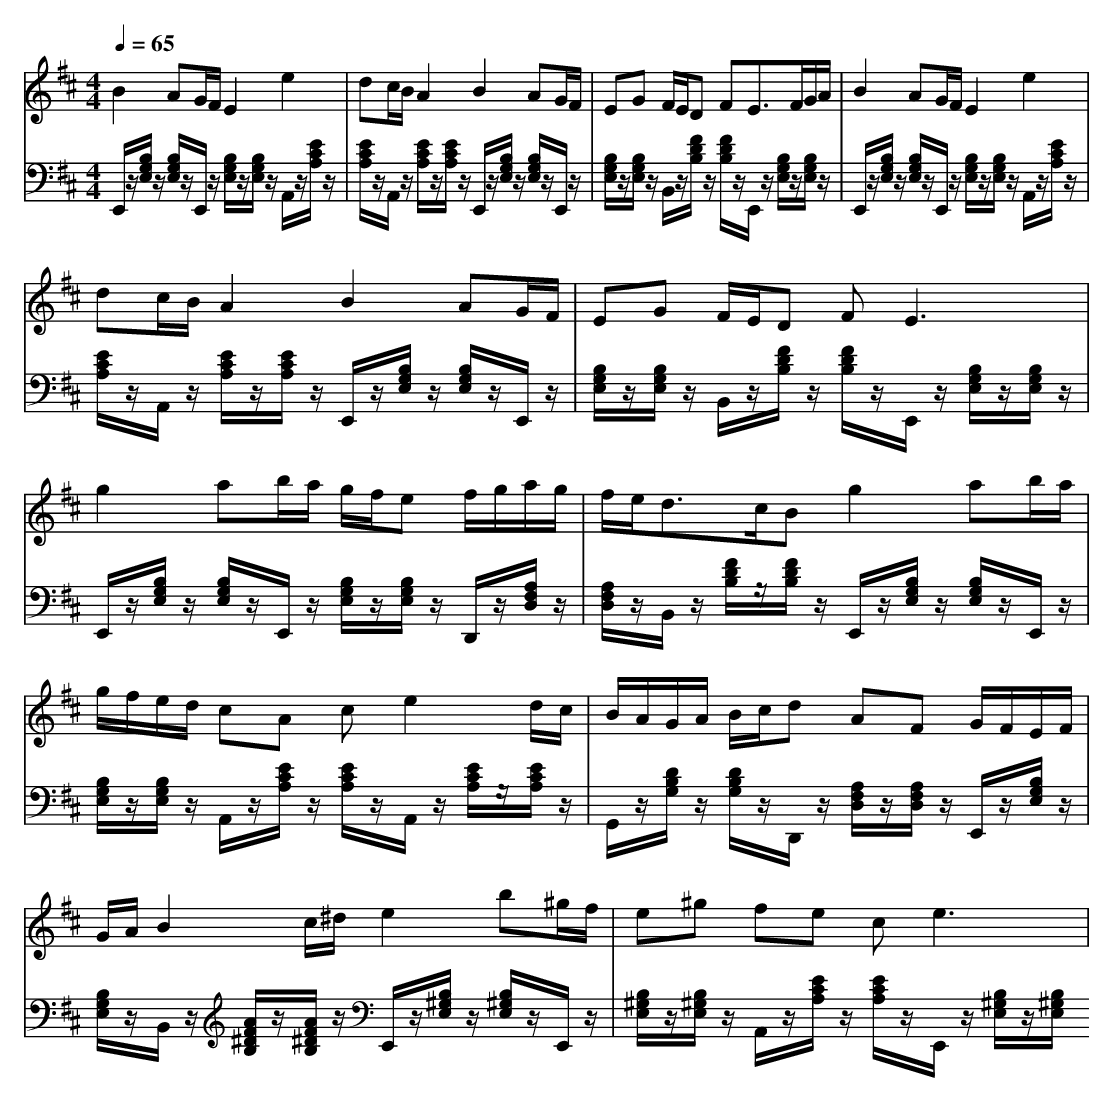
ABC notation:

X:1
T:
M: 4/4
L: 1/8
Q:1/4=65
K:D % 2 sharps
V:1
B2 AG/2F/2 E2 e2|dc/2B/2 A2 B2 AG/2F/2|EG F/2E/2D FE3/2F/2G/2A/2|B2 AG/2F/2 E2 e2|
dc/2B/2 A2 B2 AG/2F/2|EG F/2E/2D F2<E2|g2 ab/2a/2 g/2f/2e f/2g/2a/2g/2|f/2e<dc/2B g2 ab/2a/2|
g/2f/2e/2d/2 cA ce2d/2c/2|B/2A/2G/2A/2 B/2c/2d AF G/2F/2E/2F/2|G/2A/2B2c/2^d/2 e2 b^g/2f/2|e^g fe c2<e2|
V:2
E,,/2z/2[B,/2G,/2E,/2]z/2 [B,/2G,/2E,/2]z/2E,,/2z/2 [B,/2G,/2E,/2]z/2[B,/2G,/2E,/2]z/2 A,,/2z/2[E/2C/2A,/2]z/2|[E/2C/2A,/2]z/2A,,/2z/2 [E/2C/2A,/2]z/2[E/2C/2A,/2]z/2 E,,/2z/2[B,/2G,/2E,/2]z/2 [B,/2G,/2E,/2]z/2E,,/2z/2|[B,/2G,/2E,/2]z/2[B,/2G,/2E,/2]z/2 B,,/2z/2[F/2D/2B,/2]z/2 [F/2D/2B,/2]z/2E,,/2z/2 [B,/2G,/2E,/2]z/2[B,/2G,/2E,/2]z/2|E,,/2z/2[B,/2G,/2E,/2]z/2 [B,/2G,/2E,/2]z/2E,,/2z/2 [B,/2G,/2E,/2]z/2[B,/2G,/2E,/2]z/2 A,,/2z/2[E/2C/2A,/2]z/2|
[E/2C/2A,/2]z/2A,,/2z/2 [E/2C/2A,/2]z/2[E/2C/2A,/2]z/2 E,,/2z/2[B,/2G,/2E,/2]z/2 [B,/2G,/2E,/2]z/2E,,/2z/2|[B,/2G,/2E,/2]z/2[B,/2G,/2E,/2]z/2 B,,/2z/2[F/2D/2B,/2]z/2 [F/2D/2B,/2]z/2E,,/2z/2 [B,/2G,/2E,/2]z/2[B,/2G,/2E,/2]z/2|E,,/2z/2[B,/2G,/2E,/2]z/2 [B,/2G,/2E,/2]z/2E,,/2z/2 [B,/2G,/2E,/2]z/2[B,/2G,/2E,/2]z/2 D,,/2z/2[A,/2F,/2D,/2]z/2|[A,/2F,/2D,/2]z/2B,,/2z/2 [F/2D/2B,/2]z/2[F/2D/2B,/2]z/2 E,,/2z/2[B,/2G,/2E,/2]z/2 [B,/2G,/2E,/2]z/2E,,/2z/2|
[B,/2G,/2E,/2]z/2[B,/2G,/2E,/2]z/2 A,,/2z/2[E/2C/2A,/2]z/2 [E/2C/2A,/2]z/2A,,/2z/2 [E/2C/2A,/2]z/2[E/2C/2A,/2]z/2|G,,/2z/2[D/2B,/2G,/2]z/2 [D/2B,/2G,/2]z/2D,,/2z/2 [A,/2F,/2D,/2]z/2[A,/2F,/2D,/2]z/2 E,,/2z/2[B,/2G,/2E,/2]z/2|[B,/2G,/2E,/2]z/2B,,/2z/2 [A/2F/2^D/2B,/2]z/2[A/2F/2^D/2B,/2]z/2 E,,/2z/2[B,/2^G,/2E,/2]z/2 [B,/2^G,/2E,/2]z/2E,,/2z/2|[B,/2^G,/2E,/2]z/2[B,/2^G,/2E,/2]z/2 A,,/2z/2[E/2C/2A,/2]z/2 [E/2C/2A,/2]z/2E,,/2z/2 [B,/2^G,/2E,/2]z/2[B,/2^G,/2E,/2]
